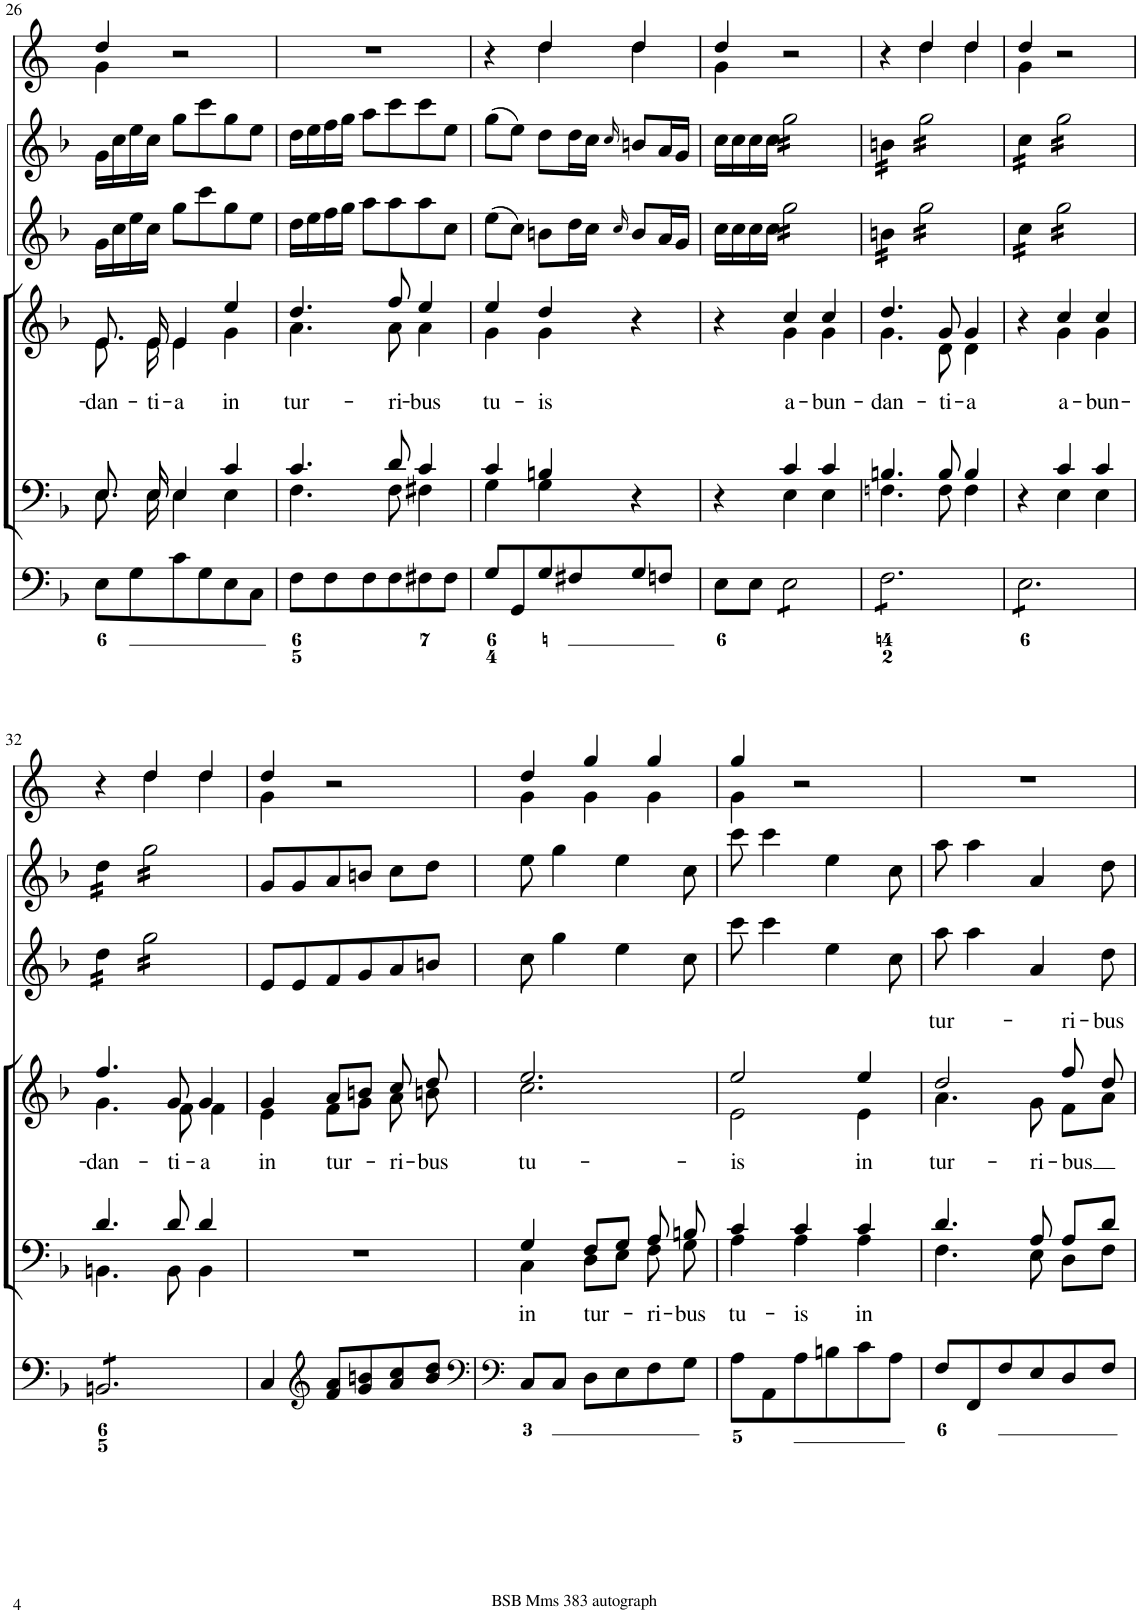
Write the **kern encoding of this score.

**kern	**kern	**text	**kern	**text	**kern	**kern	**kern
*part6	*part5	*part5	*part4	*part4	*part3	*part2	*part1
*staff6	*staff5	*staff5	*staff4	*staff4	*staff3	*staff2	*staff1
*I"Organ	*I"Voice	*	*I"Voice	*	*I"Violin	*I"Violini	*I"Corni in F
*	*	*	*	*	*I'Vln	*I'Vln	*
!!LO:PB:g=z
*clefF4	*clefF4	*	*clefG2	*	*clefG2	*clefG2	*clefG2
*	*	*	*	*	*	*	*Trd4c7
*k[b-]	*k[b-]	*	*k[b-]	*	*k[b-]	*k[b-]	*k[]
*M3/4	*M3/4	*	*M3/4	*	*M3/4	*M3/4	*M3/4
=26	=26	=26	=26	=26	=26	=26	=26
*	*^	*	*	*	*	*	*
!	!	!	!	!	!LO:LY:b	!	!	!
*	*	*	*	*^	*	*	*	*^
8E\L	8.E/	8.E\	.	8.e/	8.e\	-dan-	16g\LL	16g\LL	4dd/	4g\
.	.	.	.	.	.	.	16cc\	16cc\	.	.
8G\	.	.	.	.	.	.	16ee\	16ee\	.	.
!	!	!	!	!	!	!LO:LY:b	!	!	!	!
.	16E/	16E\	.	16e/	16e\	-ti-	16cc\JJ	16cc\JJ	.	.
!	!	!	!	!	!	!LO:LY:b	!	!	!	!
8c\	4E/	4E\	.	4e/	4e\	-a	8gg\L	8gg\L	2r	2ryy
8G\	.	.	.	.	.	.	8ccc\	8ccc\	.	.
!	!	!	!	!	!	!LO:LY:b	!	!	!	!
8E\	4c/	4E\	.	4ee/	4g\	in	8gg\	8gg\	.	.
8C\J	.	.	.	.	.	.	8ee\J	8ee\J	.	.
*	*	*	*	*	*	*	*	*	*v	*v
=27	=27	=27	=27	=27	=27	=27	=27	=27	=27
!	!	!	!	!	!	!LO:LY:b	!	!	!
8F\L	4.c/	4.F\	.	4.dd/	4.a\	tur-	16dd\LL	16dd\LL	2.r
.	.	.	.	.	.	.	16ee\	16ee\	.
8F\	.	.	.	.	.	.	16ff\	16ff\	.
.	.	.	.	.	.	.	16gg\JJ	16gg\JJ	.
8F\	.	.	.	.	.	.	8aa\L	8aa\L	.
!	!	!	!	!	!	!LO:LY:b	!	!	!
8F\	8d/	8F\	.	8ff/	8a\	-ri-	8aa\	8ccc\	.
!	!	!	!	!	!	!LO:LY:b	!	!	!
8F#X\	4c/	4F#X\	.	4ee/	4a\	-bus	8aa\	8ccc\	.
8F#\J	.	.	.	.	.	.	8cc\J	8ee\J	.
=28	=28	=28	=28	=28	=28	=28	=28	=28	=28
!	!	!	!	!	!	!LO:LY:b	!	!	!
*	*	*	*	*	*	*	*	*	*^
8G/L	4c/	4G\	.	4ee/	4g\	tu-	(8ee\L	(8gg\L	4r	4ryy
8GG/	.	.	.	.	.	.	8cc\J)	8ee\J)	.	.
!	!	!	!	!	!	!LO:LY:b	!	!	!	!
8G/	4Bn/	4G\	.	4dd/	4g\	-is	8bn\L	8dd\L	4dd/	4dd\
8F#X/	.	.	.	.	.	.	16dd\L	16dd\L	.	.
.	.	.	.	.	.	.	16cc\JJ	16cc\JJ	.	.
.	.	.	.	.	.	.	16qcc/	16qcc/	.	.
8G/	4r	4ryy	.	4r	4ryy	.	8b/L	8bn/L	4dd/	4dd\
8Fn/J	.	.	.	.	.	.	16a/L	16a/L	.	.
.	.	.	.	.	.	.	16g/JJ	16g/JJ	.	.
=29	=29	=29	=29	=29	=29	=29	=29	=29	=29	=29
8E\L	4r	4ryy	.	4r	4ryy	.	16cc\LL	16cc\LL	4dd/	4g\
.	.	.	.	.	.	.	16cc\	16cc\	.	.
8E\J	.	.	.	.	.	.	16cc\	16cc\	.	.
.	.	.	.	.	.	.	16cc\JJ	16cc\JJ	.	.
!	!	!	!	!	!	!LO:LY:b	!	!	!	!
*tremolo	*	*	*	*	*	*	*	*	*	*
*	*	*	*	*	*	*	*tremolo	*	*	*
*	*	*	*	*	*	*	*	*tremolo	*	*
8E\L	4c/	4E\	.	4cc/	4g\	a-	16gg\LL	16gg\LL	2r	2ryy
.	.	.	.	.	.	.	16gg\	16gg\	.	.
8E\	.	.	.	.	.	.	16gg\	16gg\	.	.
.	.	.	.	.	.	.	16gg\	16gg\	.	.
!	!	!	!	!	!	!LO:LY:b	!	!	!	!
8E\	4c/	4E\	.	4cc/	4g\	-bun-	16gg\	16gg\	.	.
.	.	.	.	.	.	.	16gg\	16gg\	.	.
8E\J	.	.	.	.	.	.	16gg\	16gg\	.	.
.	.	.	.	.	.	.	16gg\JJ	16gg\JJ	.	.
=30	=30	=30	=30	=30	=30	=30	=30	=30	=30	=30
!	!	!	!	!	!	!LO:LY:b	!	!	!	!
8F\L	4.Bn/	4.Fn\	.	4.dd/	4.g\	-dan-	16bn\LL	16bn\LL	4r	4ryy
.	.	.	.	.	.	.	16bn\	16bn\	.	.
8F\	.	.	.	.	.	.	16bn\	16bn\	.	.
.	.	.	.	.	.	.	16bn\JJ	16bn\JJ	.	.
8F\	.	.	.	.	.	.	16gg\LL	16gg\LL	4dd/	4dd\
.	.	.	.	.	.	.	16gg\	16gg\	.	.
!	!	!	!	!	!	!LO:LY:b	!	!	!	!
8F\	8B/	8F\	.	8g/	8d\	-ti-	16gg\	16gg\	.	.
.	.	.	.	.	.	.	16gg\	16gg\	.	.
!	!	!	!	!	!	!LO:LY:b	!	!	!	!
8F\	4B/	4F\	.	4g/	4d\	-a	16gg\	16gg\	4dd/	4dd\
.	.	.	.	.	.	.	16gg\	16gg\	.	.
8F\J	.	.	.	.	.	.	16gg\	16gg\	.	.
.	.	.	.	.	.	.	16gg\JJ	16gg\JJ	.	.
=31	=31	=31	=31	=31	=31	=31	=31	=31	=31	=31
8E\L	4r	4ryy	.	4r	4ryy	.	16cc\LL	16cc\LL	4dd/	4g\
.	.	.	.	.	.	.	16cc\	16cc\	.	.
8E\	.	.	.	.	.	.	16cc\	16cc\	.	.
.	.	.	.	.	.	.	16cc\JJ	16cc\JJ	.	.
!	!	!	!	!	!	!LO:LY:b	!	!	!	!
8E\	4c/	4E\	.	4cc/	4g\	a-	16gg\LL	16gg\LL	2r	2ryy
.	.	.	.	.	.	.	16gg\	16gg\	.	.
8E\	.	.	.	.	.	.	16gg\	16gg\	.	.
.	.	.	.	.	.	.	16gg\	16gg\	.	.
!	!	!	!	!	!	!LO:LY:b	!	!	!	!
8E\	4c/	4E\	.	4cc/	4g\	-bun-	16gg\	16gg\	.	.
.	.	.	.	.	.	.	16gg\	16gg\	.	.
8E\J	.	.	.	.	.	.	16gg\	16gg\	.	.
.	.	.	.	.	.	.	16gg\JJ	16gg\JJ	.	.
!!LO:LB:g=z	!!
=32	=32	=32	=32	=32	=32	=32	=32	=32	=32	=32
!	!	!	!	!	!	!LO:LY:b	!	!	!	!
8BBn/L	4.d/	4.BBn\	.	4.ff/	4.g\	-dan-	16dd\LL	16dd\LL	4r	4ryy
.	.	.	.	.	.	.	16dd\	16dd\	.	.
8BBn/	.	.	.	.	.	.	16dd\	16dd\	.	.
.	.	.	.	.	.	.	16dd\JJ	16dd\JJ	.	.
8BBn/	.	.	.	.	.	.	16gg\LL	16gg\LL	4dd/	4dd\
.	.	.	.	.	.	.	16gg\	16gg\	.	.
!	!	!	!	!	!	!LO:LY:b	!	!	!	!
8BBn/	8d/	8BB\	.	8g/	8f\	-ti-	16gg\	16gg\	.	.
.	.	.	.	.	.	.	16gg\	16gg\	.	.
!	!	!	!	!	!	!LO:LY:b	!	!	!	!
8BBn/	4d/	4BB\	.	4g/	4f\	-a	16gg\	16gg\	4dd/	4dd\
.	.	.	.	.	.	.	16gg\	16gg\	.	.
8BBn/J	.	.	.	.	.	.	16gg\	16gg\	.	.
*Xtremolo	*	*	*	*	*	*	*	*	*	*
.	.	.	.	.	.	.	16gg\JJ	16gg\JJ	.	.
*	*	*	*	*	*	*	*	*Xtremolo	*	*
*	*	*	*	*	*	*	*Xtremolo	*	*	*
=33	=33	=33	=33	=33	=33	=33	=33	=33	=33	=33
!	!	!	!	!	!	!LO:LY:b	!	!	!	!
*	*v	*v	*	*	*	*	*	*	*	*
4C/	2.r	.	4g/	4e\	in	8e/L	8g/L	4dd/	4g\
.	.	.	.	.	.	8e/	8g/	.	.
*clefG2	*	*	*	*	*	*	*	*	*
!	!	!	!	!	!LO:LY:b	!	!	!	!
8f/ 8a/L	.	.	8a/L	8f\L	tur-	8f/	8a/	2r	2ryy
8g/ 8bn/	.	.	8bn/J	8g\J	.	8g/	8bn/J	.	.
!	!	!	!	!	!LO:LY:b	!	!	!	!
8a/ 8cc/	.	.	8cc/	8a\	-ri-	8a/	8cc\L	.	.
!	!	!	!	!	!LO:LY:b	!	!	!	!
8b/ 8dd/J	.	.	8dd/	8bn\	-bus	8bn/J	8dd\J	.	.
=34	=34	=34	=34	=34	=34	=34	=34	=34	=34
*clefF4	*	*	*	*	*	*	*	*	*
!	!	!LO:LY:b	!	!	!LO:LY:b	!	!	!	!
*	*^	*	*	*	*	*	*	*	*
8C/L	4G/	4C\	in	2.ee/	2.cc\	tu-	8cc\	8ee\	4dd/	4g\
8C/J	.	.	.	.	.	.	4gg\	4gg\	.	.
!	!	!	!LO:LY:b	!	!	!	!	!	!	!
8D\L	8F/L	8D\L	tur-	.	.	.	.	.	4gg/	4g\
8E\	8G/J	8E\J	.	.	.	.	4ee\	4ee\	.	.
!	!	!	!LO:LY:b	!	!	!	!	!	!	!
8F\	8A/	8F\	-ri-	.	.	.	.	.	4gg/	4g\
!	!	!	!LO:LY:b	!	!	!	!	!	!	!
8G\J	8Bn/	8G\	-bus	.	.	.	8cc\	8cc\	.	.
=35	=35	=35	=35	=35	=35	=35	=35	=35	=35	=35
!	!	!	!LO:LY:b	!	!	!LO:LY:b	!	!	!	!
8A\L	4c/	4A\	tu-	2ee/	2e\	-is	8ccc\	8ccc\	4gg/	4g\
8AA\	.	.	.	.	.	.	4ccc\	4ccc\	.	.
!	!	!	!LO:LY:b	!	!	!	!	!	!	!
8A\	4c/	4A\	-is	.	.	.	.	.	2r	2ryy
8Bn\	.	.	.	.	.	.	4ee\	4ee\	.	.
!	!	!	!LO:LY:b	!	!	!LO:LY:b	!	!	!	!
8c\	4c/	4A\	in	4ee/	4e\	in	.	.	.	.
8A\J	.	.	.	.	.	.	8cc\	8cc\	.	.
*	*	*	*	*	*	*	*	*	*v	*v
=36	=36	=36	=36	=36	=36	=36	=36	=36	=36
!	!	!	!	!	!	!LO:LY:a	!	!	!
!	!	!	!	!	!	!LO:LY:b	!	!	!
8F/L	4.d/	4.F\	.	2dd/	4.a\	tur-	8aa\	8aa\	2.r
8FF/	.	.	.	.	.	.	4aa\	4aa\	.
8F/	.	.	.	.	.	.	.	.	.
!	!	!	!	!	!	!LO:LY:b	!	!	!
8E/	8A/	8E\	.	.	8g\	-ri-	4a/	4a/	.
!	!	!	!	!	!	!LO:LY:a	!	!	!
!	!	!	!	!	!	!LO:LY:b	!	!	!
8D/	8A/L	8D\L	.	8ff/	8f\L	-bus	.	.	.
!	!	!	!	!	!	!LO:LY:a	!	!	!
8F/J	8d/J	8F\J	.	8dd/	8a\J	-bus	8dd\	8dd\	.
*	*v	*v	*	*	*	*	*	*	*
*	*	*	*v	*v	*	*	*	*
=	=	=	=	=	=	=	=
*-	*-	*-	*-	*-	*-	*-	*-
